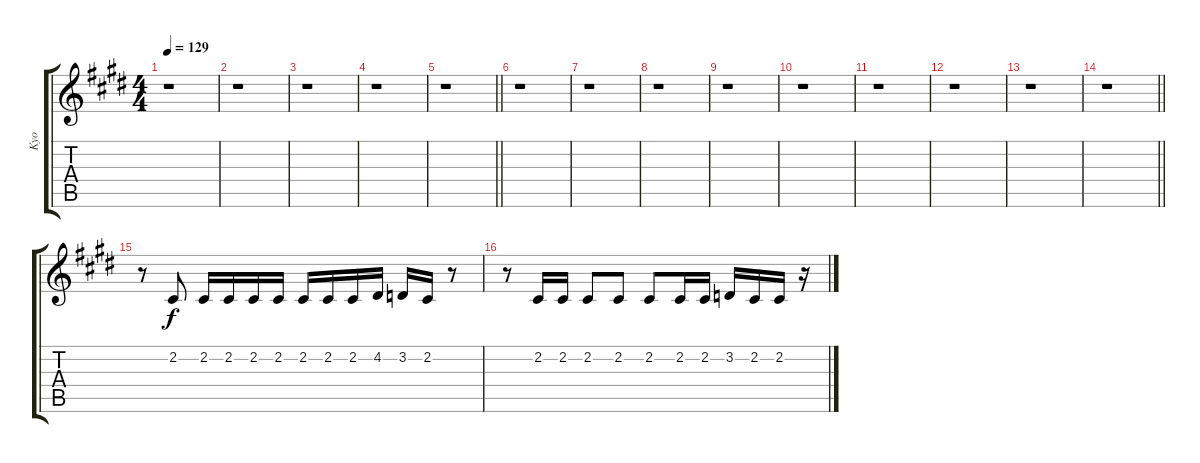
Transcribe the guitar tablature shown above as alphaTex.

\track ("Kyo" "Kyo") {instrument sopranosax}
\staff {score tabs}
\tuning (E4 B3 G3 D3 A2 E2) {hide}
\ts (4 4)
\tempo 129
\clef g2
\ks e
r.1{dy f instrument sopranosax} |
r.1 |
r.1 |
r.1 |
\barLineRight lightlight
r.1 |
r.1 |
r.1 |
r.1 |
r.1 |
r.1 |
r.1 |
r.1 |
r.1 |
\barLineRight lightlight
r.1 |
r.8 2.2.8 2.2.16 2.2.16 2.2.16 2.2.16 2.2.16 2.2.16 2.2.16 4.2.16 3.2.16 2.2.16 r.8 |
r.8 2.2.16 2.2.16 2.2.8 2.2.8 2.2.8 2.2.16 2.2.16 3.2.16 2.2.16 2.2.16 r.16
